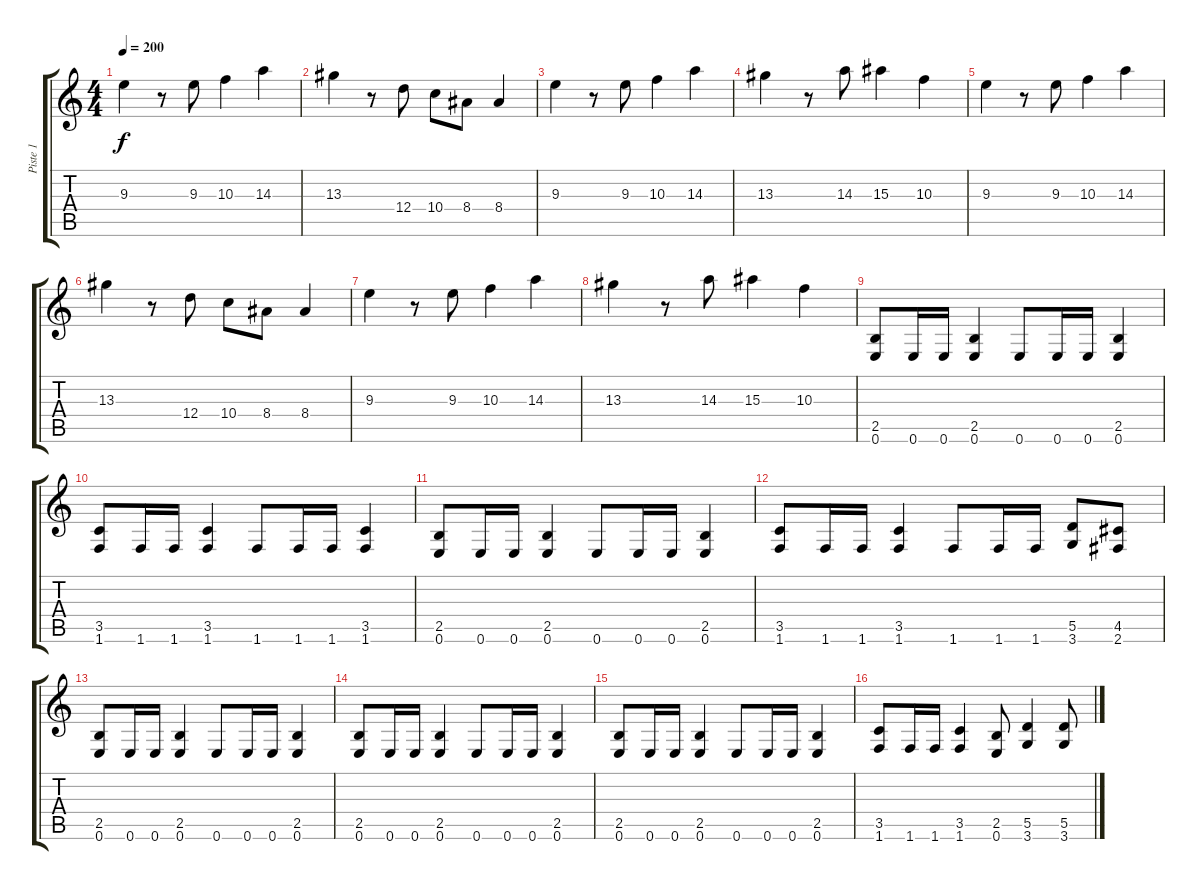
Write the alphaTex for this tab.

\track ("Piste 1" "Piste 1") {instrument distortionguitar}
\staff {score tabs}
\tuning (E4 B3 G3 D3 A2 E2) {hide}
\ts (4 4)
\tempo 200
\clef g2
\ks c
9.3.4{dy f} r.8 9.3.8 10.3.4 14.3.4 |
13.3.4 r.8 12.4.8 10.4.8 8.4.8 8.4.4 |
9.3.4 r.8 9.3.8 10.3.4 14.3.4 |
13.3.4 r.8 14.3.8 15.3.4 10.3.4 |
9.3.4 r.8 9.3.8 10.3.4 14.3.4 |
13.3.4 r.8 12.4.8 10.4.8 8.4.8 8.4.4 |
9.3.4 r.8 9.3.8 10.3.4 14.3.4 |
13.3.4 r.8 14.3.8 15.3.4 10.3.4 |
(2.5 0.6).8 0.6.16 0.6.16 (2.5 0.6).4 0.6.8 0.6.16 0.6.16 (2.5 0.6).4 |
(3.5 1.6).8 1.6.16 1.6.16 (3.5 1.6).4 1.6.8 1.6.16 1.6.16 (3.5 1.6).4 |
(2.5 0.6).8 0.6.16 0.6.16 (2.5 0.6).4 0.6.8 0.6.16 0.6.16 (2.5 0.6).4 |
(3.5 1.6).8 1.6.16 1.6.16 (3.5 1.6).4 1.6.8 1.6.16 1.6.16 (5.5 3.6).8 (4.5 2.6).8 |
(2.5 0.6).8 0.6.16 0.6.16 (2.5 0.6).4 0.6.8 0.6.16 0.6.16 (2.5 0.6).4 |
(2.5 0.6).8 0.6.16 0.6.16 (2.5 0.6).4 0.6.8 0.6.16 0.6.16 (2.5 0.6).4 |
(2.5 0.6).8 0.6.16 0.6.16 (2.5 0.6).4 0.6.8 0.6.16 0.6.16 (2.5 0.6).4 |
(3.5 1.6).8 1.6.16 1.6.16 (3.5 1.6).4 (2.5 0.6).8 (5.5 3.6).4 (5.5 3.6).8
